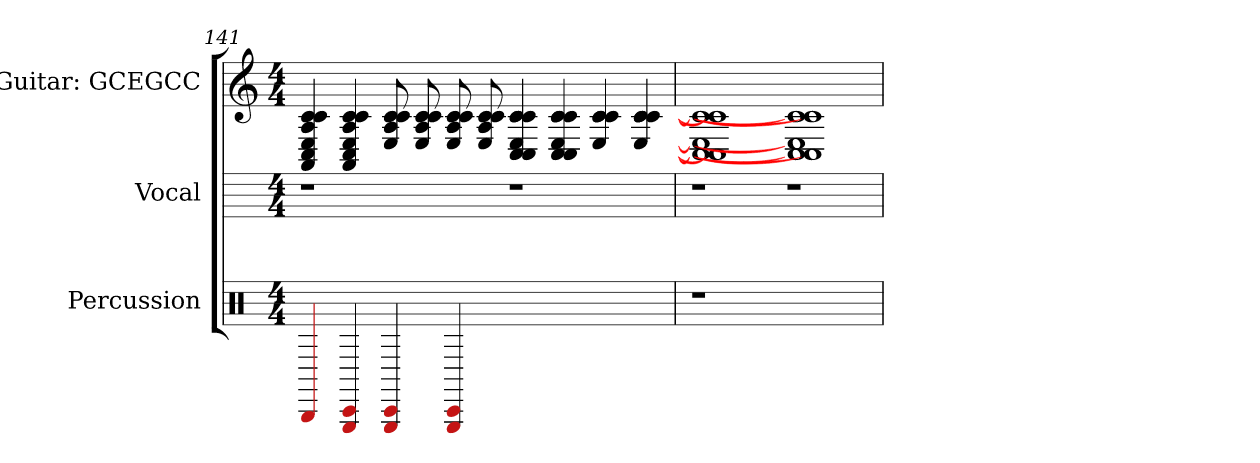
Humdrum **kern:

**kern	**kern	**kern
*part3	*part2	*part1
*staff3	*staff2	*staff1
*I"Percussion	*I"Vocal	*I"Guitar: GCEGCC
*clefX	*	*
*k[]	*k[]	*k[]
*M4/4	*M4/4	*M4/4
=141	=141	=141
4BBB	1r	4c 4c 4A 4E 4C 4AA
4GGG 4CC#	.	4c 4c 4A 4E 4C 4AA
4GGG 4CC#	.	8c 8c 8A 8E
.	.	8c 8c 8A 8E
4GGG 4CC#	.	8c 8c 8A 8E
.	.	8c 8c 8A 8E
1ryy	1r	4c 4c 4c 4E 4C 4C
.	.	4c 4c 4c 4E 4C 4C
.	.	4c 4c 4c 4E
.	.	4c 4c 4c 4E
=142	=142	=142
1r	1r	1c] 1c] 1E] 1C] 1C]
1ryy	1r	1c] 1c] 1E] 1C] 1C]
=	=	=
*-	*-	*-
